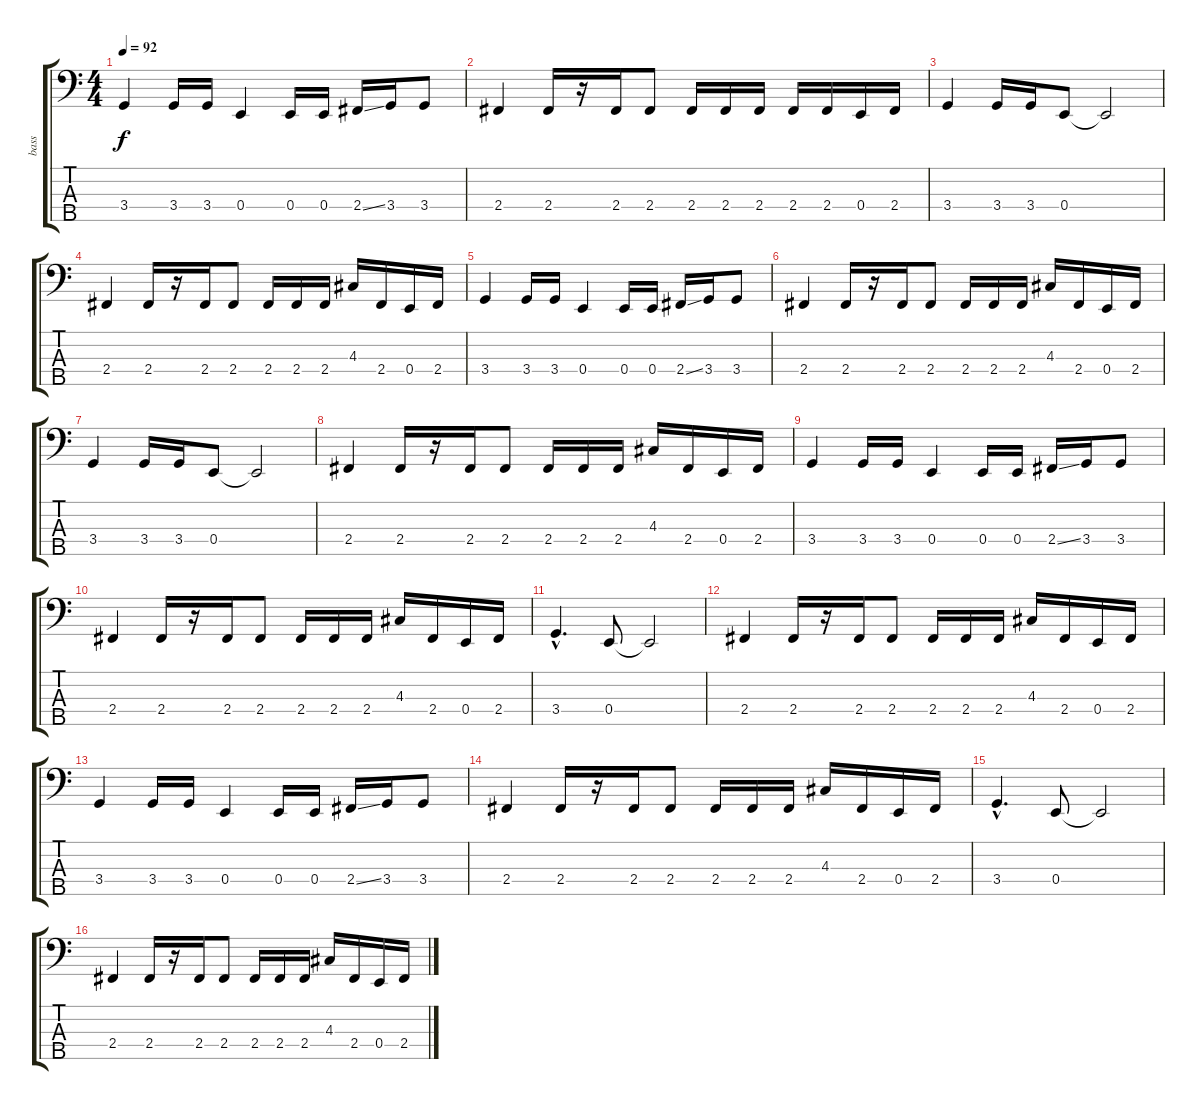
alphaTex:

\track ("bass" "bass") {instrument electricbassfinger}
\staff {score tabs}
\tuning (G2 D2 A1 E1 B0) {hide}
\ts (4 4)
\tempo 92
\clef f4
\ks c
3.4.4{dy f} 3.4.16 3.4.16 0.4.4 0.4.16 0.4.16 2.4{ss}.16 3.4.16 3.4.8 |
2.4.4 2.4.16 r.16 2.4.16 2.4.8 2.4.16 2.4.16 2.4.16 2.4.16 2.4.16 0.4.16 2.4.16 |
3.4.4 3.4.16 3.4.16 0.4.8 0.4{t}.2 |
2.4.4 2.4.16 r.16 2.4.16 2.4.8 2.4.16 2.4.16 2.4.16 4.3.16 2.4.16 0.4.16 2.4.16 |
3.4.4 3.4.16 3.4.16 0.4.4 0.4.16 0.4.16 2.4{ss}.16 3.4.16 3.4.8 |
2.4.4 2.4.16 r.16 2.4.16 2.4.8 2.4.16 2.4.16 2.4.16 4.3.16 2.4.16 0.4.16 2.4.16 |
3.4.4 3.4.16 3.4.16 0.4.8 0.4{t}.2 |
2.4.4 2.4.16 r.16 2.4.16 2.4.8 2.4.16 2.4.16 2.4.16 4.3.16 2.4.16 0.4.16 2.4.16 |
3.4.4 3.4.16 3.4.16 0.4.4 0.4.16 0.4.16 2.4{ss}.16 3.4.16 3.4.8 |
2.4.4 2.4.16 r.16 2.4.16 2.4.8 2.4.16 2.4.16 2.4.16 4.3.16 2.4.16 0.4.16 2.4.16 |
3.4{hac}.4{d} 0.4.8 0.4{t}.2 |
2.4.4 2.4.16 r.16 2.4.16 2.4.8 2.4.16 2.4.16 2.4.16 4.3.16 2.4.16 0.4.16 2.4.16 |
3.4.4 3.4.16 3.4.16 0.4.4 0.4.16 0.4.16 2.4{ss}.16 3.4.16 3.4.8 |
2.4.4 2.4.16 r.16 2.4.16 2.4.8 2.4.16 2.4.16 2.4.16 4.3.16 2.4.16 0.4.16 2.4.16 |
3.4{hac}.4{d} 0.4.8 0.4{t}.2 |
2.4.4 2.4.16 r.16 2.4.16 2.4.8 2.4.16 2.4.16 2.4.16 4.3.16 2.4.16 0.4.16 2.4.16
